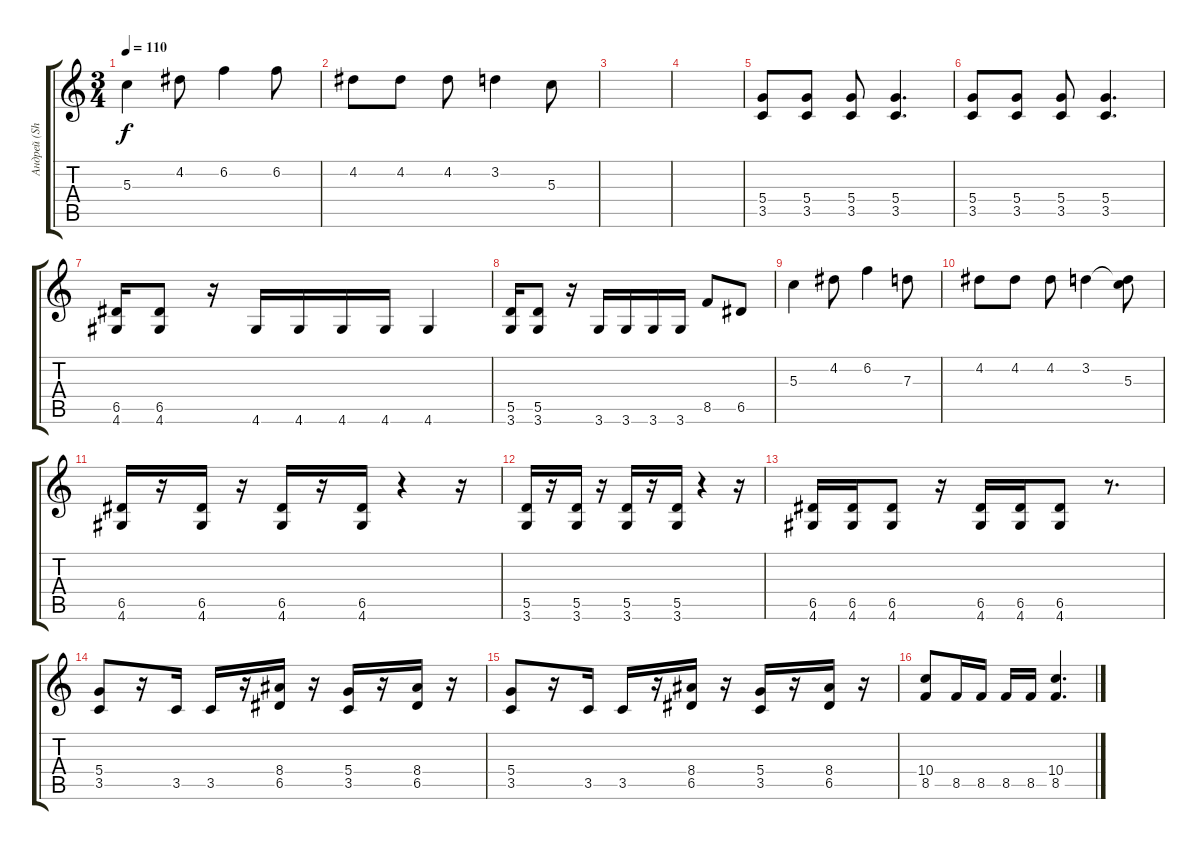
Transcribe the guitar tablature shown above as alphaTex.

\track ("Андрей (Shu)" "Андрей (Sh") {instrument distortionguitar}
\staff {score tabs}
\tuning (E4 B3 G3 D3 A2 E2) {hide}
\ts (3 4)
\tempo 110
\clef g2
\ks c
5.3.4{dy f} 4.2.8 6.2.4 6.2.8 |
4.2.8 4.2.8 4.2.8 3.2.4 5.3.8 |
|
|
(5.4 3.5).8 (5.4 3.5).8 (5.4 3.5).8 (5.4 3.5).4{d} |
(5.4 3.5).8 (5.4 3.5).8 (5.4 3.5).8 (5.4 3.5).4{d} |
(6.5 4.6).16 (6.5 4.6).8 r.16 4.6.16 4.6.16 4.6.16 4.6.16 4.6.4 |
(5.5 3.6).16 (5.5 3.6).8 r.16 3.6.16 3.6.16 3.6.16 3.6.16 8.5.8 6.5.8 |
5.3.4 4.2.8 6.2.4 7.3.8 |
4.2.8 4.2.8 4.2.8 3.2.4 (3.2{t} 5.3).8 |
(6.5 4.6).16 r.16 (6.5 4.6).16 r.16 (6.5 4.6).16 r.16 (6.5 4.6).16 r.4 r.16 |
(5.5 3.6).16 r.16 (5.5 3.6).16 r.16 (5.5 3.6).16 r.16 (5.5 3.6).16 r.4 r.16 |
(6.5 4.6).16 (6.5 4.6).16 (6.5 4.6).8 r.16 (6.5 4.6).16 (6.5 4.6).16 (6.5 4.6).8 r.8{d} |
(5.4 3.5).8 r.16 3.5.16 3.5.16 r.16 (8.4 6.5).16 r.16 (5.4 3.5).16 r.16 (8.4 6.5).16 r.16 |
(5.4 3.5).8 r.16 3.5.16 3.5.16 r.16 (8.4 6.5).16 r.16 (5.4 3.5).16 r.16 (8.4 6.5).16 r.16 |
(10.4 8.5).8 8.5.16 8.5.16 8.5.16 8.5.16 (10.4 8.5).4{d}
